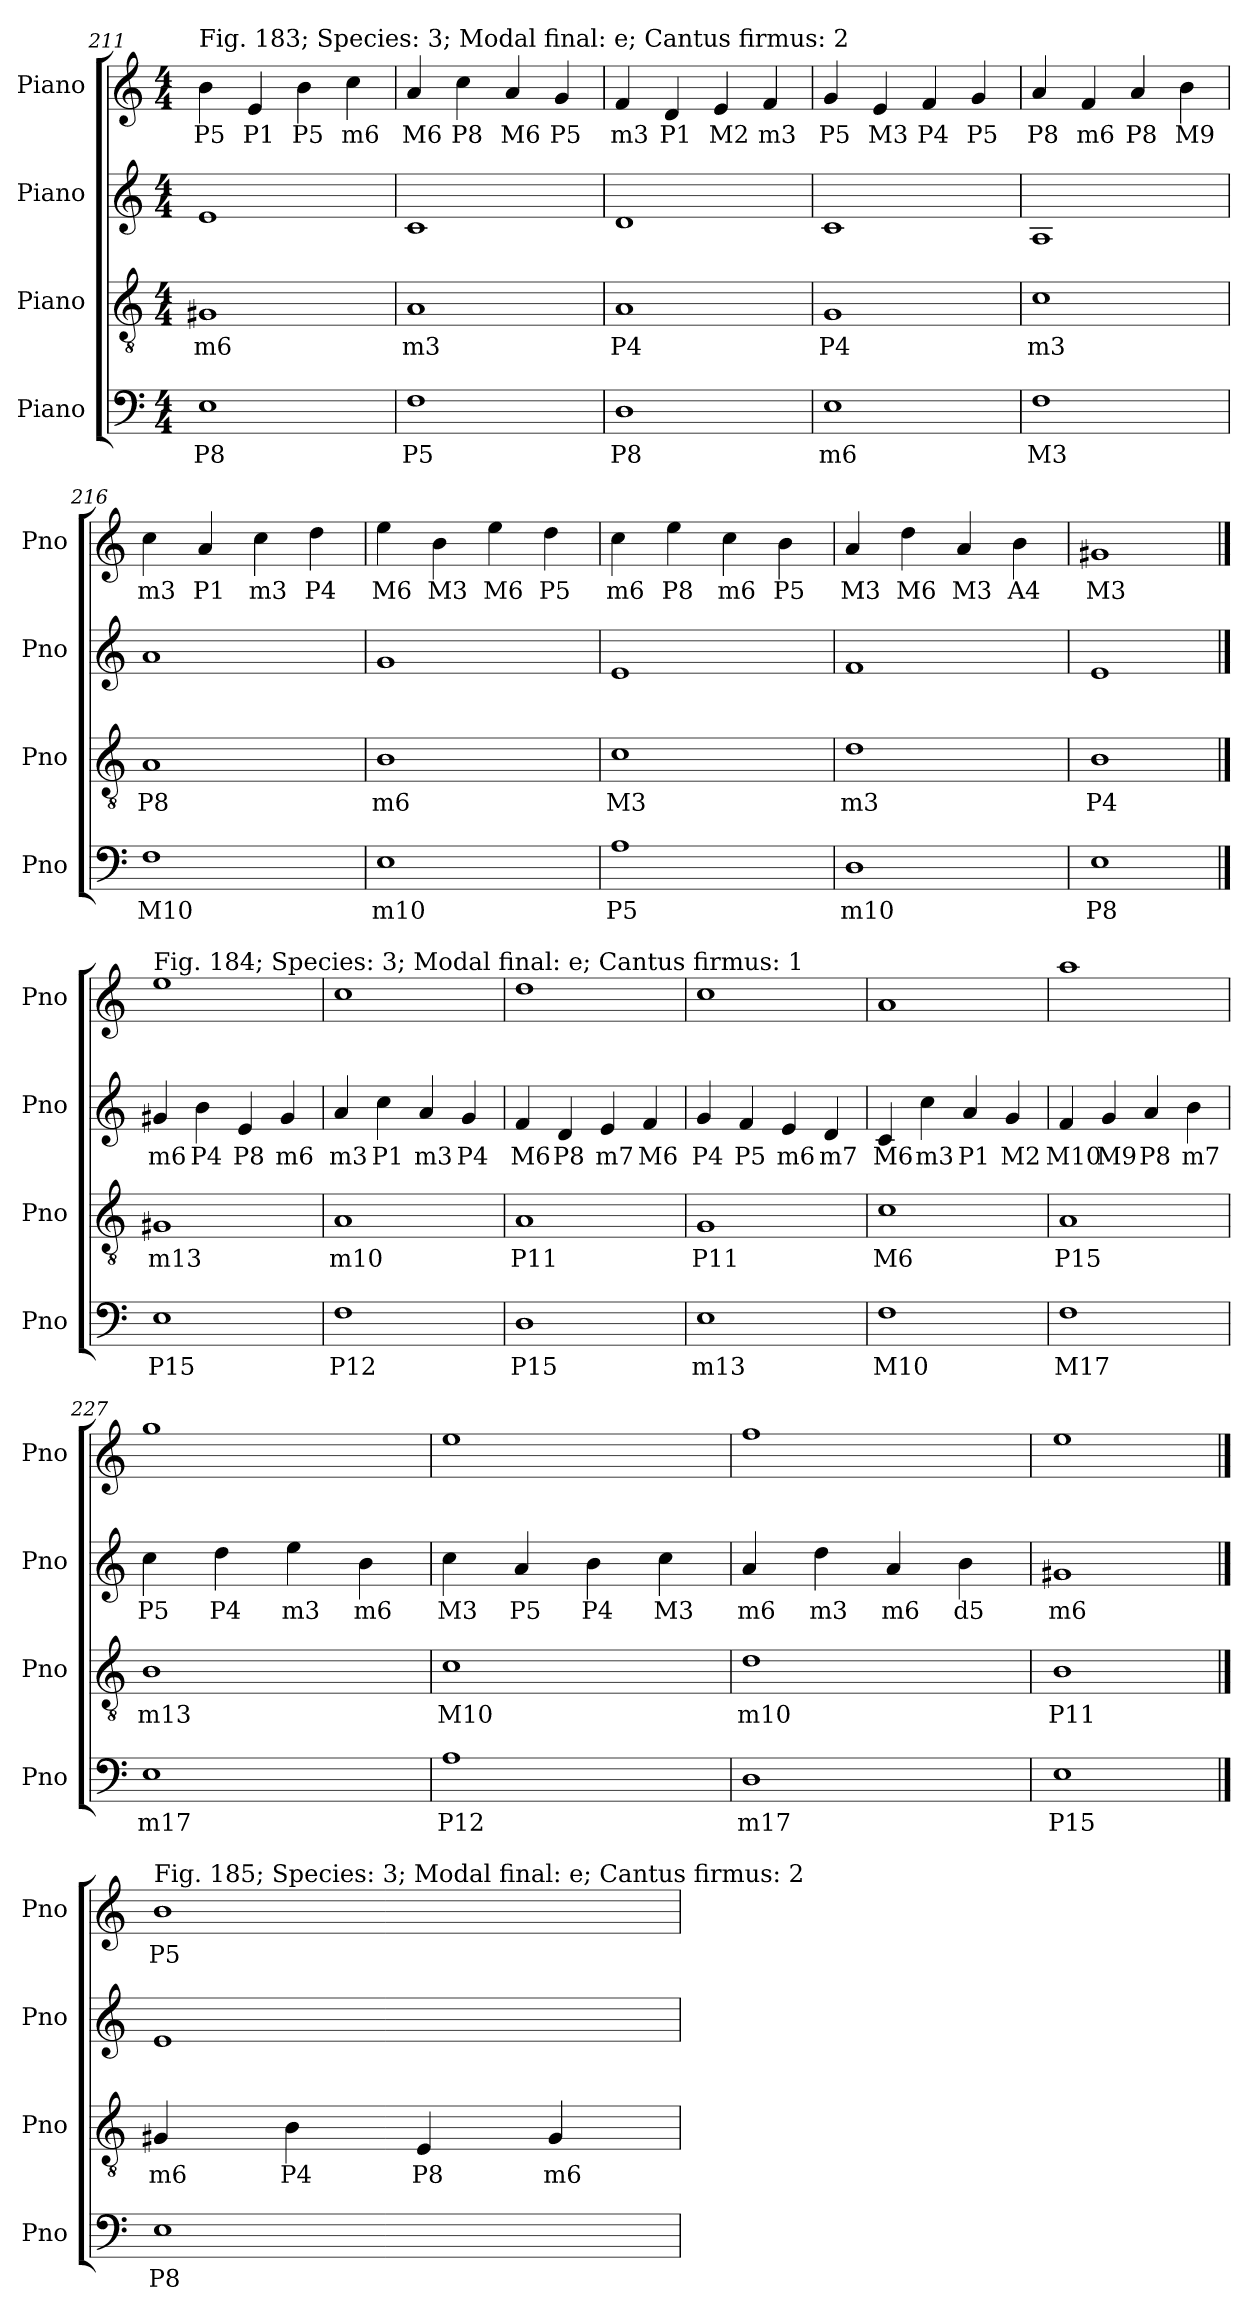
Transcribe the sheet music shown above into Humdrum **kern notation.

**kern	**text	**kern	**text	**kern	**text	**kern	**text
*part4	*part4	*part3	*part3	*part2	*part2	*part1	*part1
*staff4	*staff4	*staff3	*staff3	*staff2	*staff2	*staff1	*staff1
*I"Piano	*	*I"Piano	*	*I"Piano	*	*I"Piano	*
*I'Pno	*	*I'Pno	*	*I'Pno	*	*I'Pno	*
!!LO:LB:g=z
*clefF4	*	*clefGv2	*	*clefG2	*	*clefG2	*
*k[]	*	*k[]	*	*k[]	*	*k[]	*
*M4/4	*	*M4/4	*	*M4/4	*	*M4/4	*
=211	=211	=211	=211	=211	=211	=211	=211
!	!	!	!	!	!	!LO:TX:a:t=Fig. 183; Species&colon; 3; Modal final&colon; e; Cantus firmus&colon; 2	!
!	!LO:LY:b	!	!LO:LY:b	!	!	!	!LO:LY:b
1E	P8	1G#X	m6	1e	.	4b\	P5
!	!	!	!	!	!	!	!LO:LY:b
.	.	.	.	.	.	4e/	P1
!	!	!	!	!	!	!	!LO:LY:b
.	.	.	.	.	.	4b\	P5
!	!	!	!	!	!	!	!LO:LY:b
.	.	.	.	.	.	4cc\	m6
=212	=212	=212	=212	=212	=212	=212	=212
!	!LO:LY:b	!	!LO:LY:b	!	!	!	!LO:LY:b
1F	P5	1A	m3	1c	.	4a/	M6
!	!	!	!	!	!	!	!LO:LY:b
.	.	.	.	.	.	4cc\	P8
!	!	!	!	!	!	!	!LO:LY:b
.	.	.	.	.	.	4a/	M6
!	!	!	!	!	!	!	!LO:LY:b
.	.	.	.	.	.	4g/	P5
=213	=213	=213	=213	=213	=213	=213	=213
!	!LO:LY:b	!	!LO:LY:b	!	!	!	!LO:LY:b
1D	P8	1A	P4	1d	.	4f/	m3
!	!	!	!	!	!	!	!LO:LY:b
.	.	.	.	.	.	4d/	P1
!	!	!	!	!	!	!	!LO:LY:b
.	.	.	.	.	.	4e/	M2
!	!	!	!	!	!	!	!LO:LY:b
.	.	.	.	.	.	4f/	m3
=214	=214	=214	=214	=214	=214	=214	=214
!	!LO:LY:b	!	!LO:LY:b	!	!	!	!LO:LY:b
1E	m6	1G	P4	1c	.	4g/	P5
!	!	!	!	!	!	!	!LO:LY:b
.	.	.	.	.	.	4e/	M3
!	!	!	!	!	!	!	!LO:LY:b
.	.	.	.	.	.	4f/	P4
!	!	!	!	!	!	!	!LO:LY:b
.	.	.	.	.	.	4g/	P5
=215	=215	=215	=215	=215	=215	=215	=215
!	!LO:LY:b	!	!LO:LY:b	!	!	!	!LO:LY:b
1F	M3	1c	m3	1A	.	4a/	P8
!	!	!	!	!	!	!	!LO:LY:b
.	.	.	.	.	.	4f/	m6
!	!	!	!	!	!	!	!LO:LY:b
.	.	.	.	.	.	4a/	P8
!	!	!	!	!	!	!	!LO:LY:b
.	.	.	.	.	.	4b\	M9
!!LO:PB:g=z
=216	=216	=216	=216	=216	=216	=216	=216
!	!LO:LY:b	!	!LO:LY:b	!	!	!	!LO:LY:b
1F	M10	1A	P8	1a	.	4cc\	m3
!	!	!	!	!	!	!	!LO:LY:b
.	.	.	.	.	.	4a/	P1
!	!	!	!	!	!	!	!LO:LY:b
.	.	.	.	.	.	4cc\	m3
!	!	!	!	!	!	!	!LO:LY:b
.	.	.	.	.	.	4dd\	P4
=217	=217	=217	=217	=217	=217	=217	=217
!	!LO:LY:b	!	!LO:LY:b	!	!	!	!LO:LY:b
1E	m10	1B	m6	1g	.	4ee\	M6
!	!	!	!	!	!	!	!LO:LY:b
.	.	.	.	.	.	4b\	M3
!	!	!	!	!	!	!	!LO:LY:b
.	.	.	.	.	.	4ee\	M6
!	!	!	!	!	!	!	!LO:LY:b
.	.	.	.	.	.	4dd\	P5
=218	=218	=218	=218	=218	=218	=218	=218
!	!LO:LY:b	!	!LO:LY:b	!	!	!	!LO:LY:b
1A	P5	1c	M3	1e	.	4cc\	m6
!	!	!	!	!	!	!	!LO:LY:b
.	.	.	.	.	.	4ee\	P8
!	!	!	!	!	!	!	!LO:LY:b
.	.	.	.	.	.	4cc\	m6
!	!	!	!	!	!	!	!LO:LY:b
.	.	.	.	.	.	4b\	P5
=219	=219	=219	=219	=219	=219	=219	=219
!	!LO:LY:b	!	!LO:LY:b	!	!	!	!LO:LY:b
1D	m10	1d	m3	1f	.	4a/	M3
!	!	!	!	!	!	!	!LO:LY:b
.	.	.	.	.	.	4dd\	M6
!	!	!	!	!	!	!	!LO:LY:b
.	.	.	.	.	.	4a/	M3
!	!	!	!	!	!	!	!LO:LY:b
.	.	.	.	.	.	4b\	A4
=220	=220	=220	=220	=220	=220	=220	=220
!	!LO:LY:b	!	!LO:LY:b	!	!	!	!LO:LY:b
1E	P8	1B	P4	1e	.	1g#X	M3
!!LO:LB:g=z
==221	==221	==221	==221	==221	==221	==221	==221
!	!	!	!	!	!	!LO:TX:a:t=Fig. 184; Species&colon; 3; Modal final&colon; e; Cantus firmus&colon; 1	!
!	!LO:LY:b	!	!LO:LY:b	!	!LO:LY:b	!	!
1E	P15	1G#X	m13	4g#X/	m6	1ee	.
!	!	!	!	!	!LO:LY:b	!	!
.	.	.	.	4b\	P4	.	.
!	!	!	!	!	!LO:LY:b	!	!
.	.	.	.	4e/	P8	.	.
!	!	!	!	!	!LO:LY:b	!	!
.	.	.	.	4g#/	m6	.	.
=222	=222	=222	=222	=222	=222	=222	=222
!	!LO:LY:b	!	!LO:LY:b	!	!LO:LY:b	!	!
1F	P12	1A	m10	4a/	m3	1cc	.
!	!	!	!	!	!LO:LY:b	!	!
.	.	.	.	4cc\	P1	.	.
!	!	!	!	!	!LO:LY:b	!	!
.	.	.	.	4a/	m3	.	.
!	!	!	!	!	!LO:LY:b	!	!
.	.	.	.	4g/	P4	.	.
=223	=223	=223	=223	=223	=223	=223	=223
!	!LO:LY:b	!	!LO:LY:b	!	!LO:LY:b	!	!
1D	P15	1A	P11	4f/	M6	1dd	.
!	!	!	!	!	!LO:LY:b	!	!
.	.	.	.	4d/	P8	.	.
!	!	!	!	!	!LO:LY:b	!	!
.	.	.	.	4e/	m7	.	.
!	!	!	!	!	!LO:LY:b	!	!
.	.	.	.	4f/	M6	.	.
=224	=224	=224	=224	=224	=224	=224	=224
!	!LO:LY:b	!	!LO:LY:b	!	!LO:LY:b	!	!
1E	m13	1G	P11	4g/	P4	1cc	.
!	!	!	!	!	!LO:LY:b	!	!
.	.	.	.	4f/	P5	.	.
!	!	!	!	!	!LO:LY:b	!	!
.	.	.	.	4e/	m6	.	.
!	!	!	!	!	!LO:LY:b	!	!
.	.	.	.	4d/	m7	.	.
=225	=225	=225	=225	=225	=225	=225	=225
!	!LO:LY:b	!	!LO:LY:b	!	!LO:LY:b	!	!
1F	M10	1c	M6	4c/	M6	1a	.
!	!	!	!	!	!LO:LY:b	!	!
.	.	.	.	4cc\	m3	.	.
!	!	!	!	!	!LO:LY:b	!	!
.	.	.	.	4a/	P1	.	.
!	!	!	!	!	!LO:LY:b	!	!
.	.	.	.	4g/	M2	.	.
=226	=226	=226	=226	=226	=226	=226	=226
!	!LO:LY:b	!	!LO:LY:b	!	!LO:LY:b	!	!
1F	M17	1A	P15	4f/	M10	1aa	.
!	!	!	!	!	!LO:LY:b	!	!
.	.	.	.	4g/	M9	.	.
!	!	!	!	!	!LO:LY:b	!	!
.	.	.	.	4a/	P8	.	.
!	!	!	!	!	!LO:LY:b	!	!
.	.	.	.	4b\	m7	.	.
=227	=227	=227	=227	=227	=227	=227	=227
!	!LO:LY:b	!	!LO:LY:b	!	!LO:LY:b	!	!
1E	m17	1B	m13	4cc\	P5	1gg	.
!	!	!	!	!	!LO:LY:b	!	!
.	.	.	.	4dd\	P4	.	.
!	!	!	!	!	!LO:LY:b	!	!
.	.	.	.	4ee\	m3	.	.
!	!	!	!	!	!LO:LY:b	!	!
.	.	.	.	4b\	m6	.	.
!!LO:LB:g=z
=228	=228	=228	=228	=228	=228	=228	=228
!	!LO:LY:b	!	!LO:LY:b	!	!LO:LY:b	!	!
1A	P12	1c	M10	4cc\	M3	1ee	.
!	!	!	!	!	!LO:LY:b	!	!
.	.	.	.	4a/	P5	.	.
!	!	!	!	!	!LO:LY:b	!	!
.	.	.	.	4b\	P4	.	.
!	!	!	!	!	!LO:LY:b	!	!
.	.	.	.	4cc\	M3	.	.
=229	=229	=229	=229	=229	=229	=229	=229
!	!LO:LY:b	!	!LO:LY:b	!	!LO:LY:b	!	!
1D	m17	1d	m10	4a/	m6	1ff	.
!	!	!	!	!	!LO:LY:b	!	!
.	.	.	.	4dd\	m3	.	.
!	!	!	!	!	!LO:LY:b	!	!
.	.	.	.	4a/	m6	.	.
!	!	!	!	!	!LO:LY:b	!	!
.	.	.	.	4b\	d5	.	.
=230	=230	=230	=230	=230	=230	=230	=230
!	!LO:LY:b	!	!LO:LY:b	!	!LO:LY:b	!	!
1E	P15	1B	P11	1g#X	m6	1ee	.
!!LO:PB:g=z
==231	==231	==231	==231	==231	==231	==231	==231
!	!	!	!	!	!	!LO:TX:a:t=Fig. 185; Species&colon; 3; Modal final&colon; e; Cantus firmus&colon; 2	!
!	!LO:LY:b	!	!LO:LY:b	!	!	!	!LO:LY:b
1E	P8	4G#X/	m6	1e	.	1b	P5
!	!	!	!LO:LY:b	!	!	!	!
.	.	4B\	P4	.	.	.	.
!	!	!	!LO:LY:b	!	!	!	!
.	.	4E/	P8	.	.	.	.
!	!	!	!LO:LY:b	!	!	!	!
.	.	4G#/	m6	.	.	.	.
=	=	=	=	=	=	=	=
*-	*-	*-	*-	*-	*-	*-	*-
